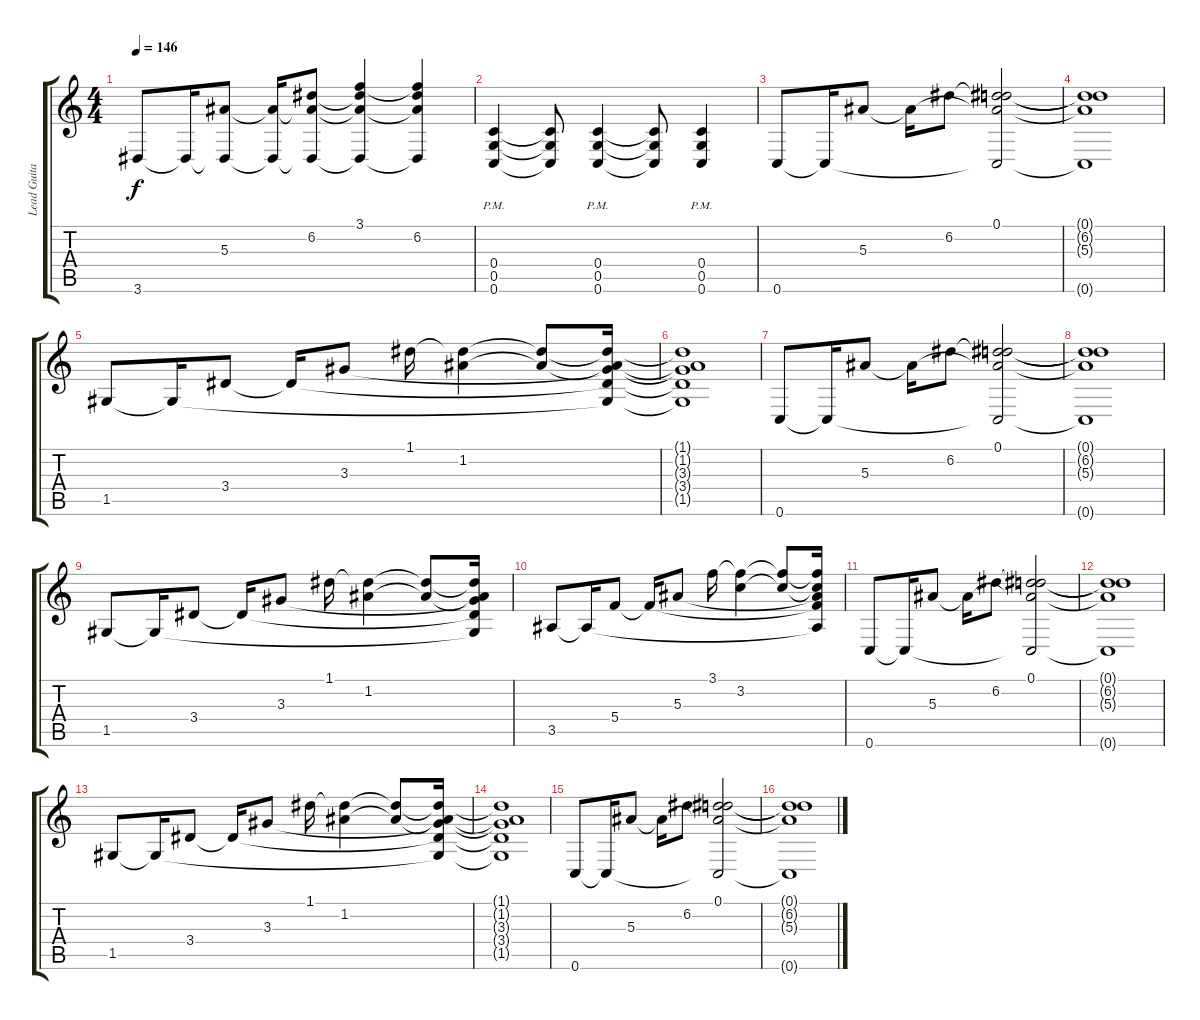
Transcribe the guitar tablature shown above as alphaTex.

\track ("Lead Guitar" "Lead Guita") {instrument distortionguitar}
\staff {score tabs}
\tuning (D4 A3 F3 C3 G2 C2) {hide}
\ts (4 4)
\tempo 146
\clef g2
\ks c
3.6.8{dy f} 3.6{t}.16 (5.3 3.6{t}).8 (5.3{t} 3.6{t}).16 (6.2 5.3{t} 3.6{t}).8 (3.1 6.2{t} 5.3{t} 3.6{t}).4 (3.1{t} 6.2 5.3{t} 3.6{t}).4 |
(0.4{pm} 0.5{pm} 0.6{pm}).4 (0.4{t} 0.5{t} 0.6{t}).8 (0.4{pm} 0.5{pm} 0.6{pm}).4 (0.4{t} 0.5{t} 0.6{t}).8 (0.4{pm} 0.5{pm} 0.6{pm}).4 |
0.6.8{instrument electricguitarclean} 0.6{t}.16 5.3.8 5.3{t}.16 6.2.8 (0.1 6.2{t} 5.3{t} 0.6{t}).2 |
(0.1{t} 6.2{t} 5.3{t} 0.6{t}).1 |
1.5.8 1.5{t}.16 3.4.8 3.4{t}.16 3.3.8 1.1.16 (1.1{t} 1.2).4 (1.1{t} 1.2{t}).8 (1.1{t} 1.2{t} 3.3{t} 3.4{t} 1.5{t}).16 |
(1.1{t} 1.2{t} 3.3{t} 3.4{t} 1.5{t}).1 |
0.6.8 0.6{t}.16 5.3.8 5.3{t}.16 6.2.8 (0.1 6.2{t} 5.3{t} 0.6{t}).2 |
(0.1{t} 6.2{t} 5.3{t} 0.6{t}).1 |
1.5.8 1.5{t}.16 3.4.8 3.4{t}.16 3.3.8 1.1.16 (1.1{t} 1.2).4 (1.1{t} 1.2{t}).8 (1.1{t} 1.2{t} 3.3{t} 3.4{t} 1.5{t}).16 |
3.5.8 3.5{t}.16 5.4.8 5.4{t}.16 5.3.8 3.1.16 (3.1{t} 3.2).4 (3.1{t} 3.2{t}).8 (3.1{t} 3.2{t} 5.3{t} 5.4{t} 3.5{t}).16 |
0.6.8 0.6{t}.16 5.3.8 5.3{t}.16 6.2.8 (0.1 6.2{t} 5.3{t} 0.6{t}).2 |
(0.1{t} 6.2{t} 5.3{t} 0.6{t}).1 |
1.5.8 1.5{t}.16 3.4.8 3.4{t}.16 3.3.8 1.1.16 (1.1{t} 1.2).4 (1.1{t} 1.2{t}).8 (1.1{t} 1.2{t} 3.3{t} 3.4{t} 1.5{t}).16 |
(1.1{t} 1.2{t} 3.3{t} 3.4{t} 1.5{t}).1 |
0.6.8 0.6{t}.16 5.3.8 5.3{t}.16 6.2.8 (0.1 6.2{t} 5.3{t} 0.6{t}).2 |
(0.1{t} 6.2{t} 5.3{t} 0.6{t}).1
